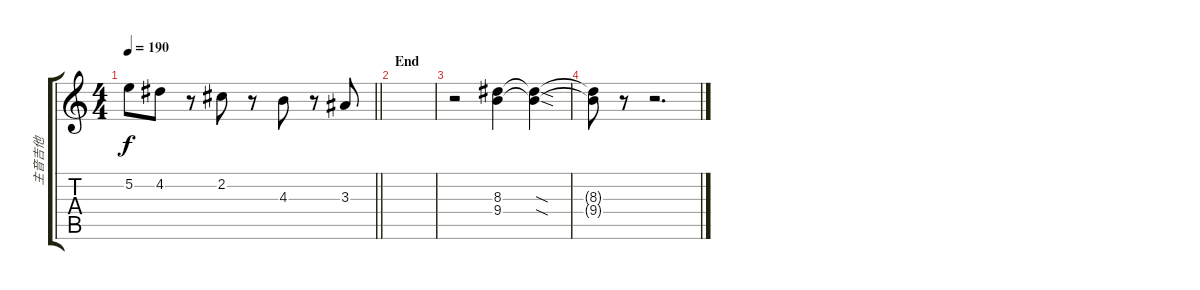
\track ("主音吉他" "主音吉他") {instrument overdrivenguitar}
\staff {score tabs}
\tuning (E4 B3 G3 D3 A2 E2) {hide}
\ts (4 4)
\tempo 190
\clef g2
\barLineRight lightlight
\ks c
5.2.8{dy f} 4.2.8 r.8 2.2.8 r.8 4.3.8 r.8 3.3.8 |
\section ("" "End")
|
r.2 (8.3 9.4).4 (8.3{sod t} 9.4{sod t}).4 |
(8.3{t} 9.4{t}).8 r.8 r.2{d}
